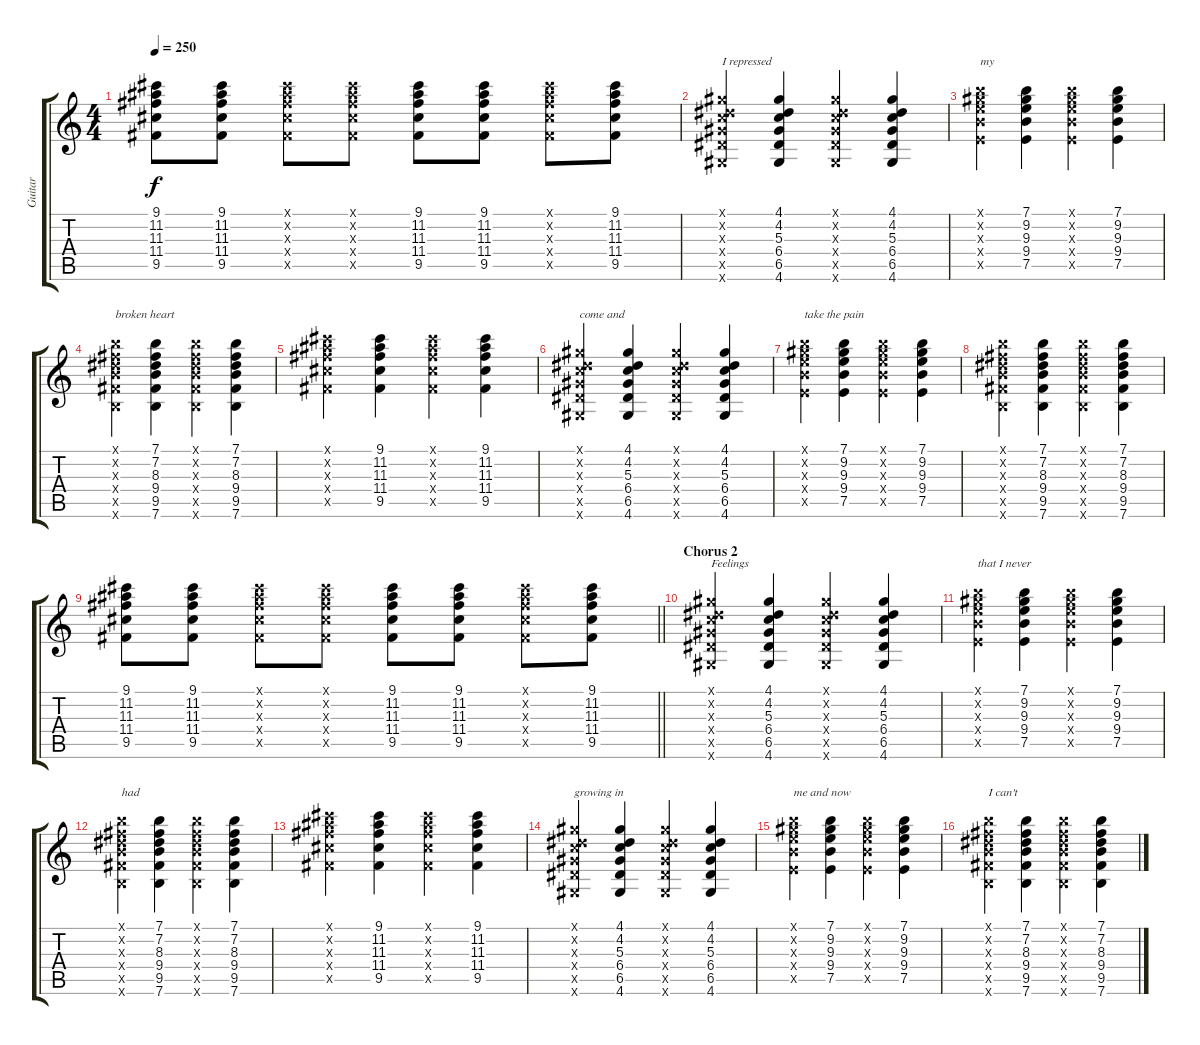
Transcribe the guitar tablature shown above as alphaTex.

\track ("Guitar" "Guitar") {instrument electricguitarclean}
\staff {score tabs}
\tuning (E4 B3 G3 D3 A2 E2) {hide}
\ts (4 4)
\tempo 250
\clef g2
\ks c
(9.1 11.2 11.3 11.4 9.5).8{dy f} (9.1 11.2 11.3 11.4 9.5).8 (9.1{x} 11.2{x} 11.3{x} 11.4{x} 9.5{x}).8 (9.1{x} 11.2{x} 11.3{x} 11.4{x} 9.5{x}).8 (9.1 11.2 11.3 11.4 9.5).8 (9.1 11.2 11.3 11.4 9.5).8 (9.1{x} 11.2{x} 11.3{x} 11.4{x} 9.5{x}).8 (9.1 11.2 11.3 11.4 9.5).8 |
(4.1{x} 4.2{x} 5.3{x} 6.4{x} 6.5{x} 4.6{x}).4{txt "I repressed "} (4.1 4.2 5.3 6.4 6.5 4.6).4 (4.1{x} 4.2{x} 5.3{x} 6.4{x} 6.5{x} 4.6{x}).4 (4.1 4.2 5.3 6.4 6.5 4.6).4 |
(7.1{x} 9.2{x} 9.3{x} 9.4{x} 7.5{x}).4{txt "my"} (7.1 9.2 9.3 9.4 7.5).4 (7.1{x} 9.2{x} 9.3{x} 9.4{x} 7.5{x}).4 (7.1 9.2 9.3 9.4 7.5).4 |
(7.1{x} 7.2{x} 8.3{x} 9.4{x} 9.5{x} 7.6{x}).4{txt "broken heart"} (7.1 7.2 8.3 9.4 9.5 7.6).4 (7.1{x} 7.2{x} 8.3{x} 9.4{x} 9.5{x} 7.6{x}).4 (7.1 7.2 8.3 9.4 9.5 7.6).4 |
(9.1{x} 11.2{x} 11.3{x} 11.4{x} 9.5{x}).4 (9.1 11.2 11.3 11.4 9.5).4 (9.1{x} 11.2{x} 11.3{x} 11.4{x} 9.5{x}).4 (9.1 11.2 11.3 11.4 9.5).4 |
(4.1{x} 4.2{x} 5.3{x} 6.4{x} 6.5{x} 4.6{x}).4{txt "come and "} (4.1 4.2 5.3 6.4 6.5 4.6).4 (4.1{x} 4.2{x} 5.3{x} 6.4{x} 6.5{x} 4.6{x}).4 (4.1 4.2 5.3 6.4 6.5 4.6).4 |
(7.1{x} 9.2{x} 9.3{x} 9.4{x} 7.5{x}).4{txt "take the pain"} (7.1 9.2 9.3 9.4 7.5).4 (7.1{x} 9.2{x} 9.3{x} 9.4{x} 7.5{x}).4 (7.1 9.2 9.3 9.4 7.5).4 |
(7.1{x} 7.2{x} 8.3{x} 9.4{x} 9.5{x} 7.6{x}).4 (7.1 7.2 8.3 9.4 9.5 7.6).4 (7.1{x} 7.2{x} 8.3{x} 9.4{x} 9.5{x} 7.6{x}).4 (7.1 7.2 8.3 9.4 9.5 7.6).4 |
\barLineRight lightlight
(9.1 11.2 11.3 11.4 9.5).8 (9.1 11.2 11.3 11.4 9.5).8 (9.1{x} 11.2{x} 11.3{x} 11.4{x} 9.5{x}).8 (9.1{x} 11.2{x} 11.3{x} 11.4{x} 9.5{x}).8 (9.1 11.2 11.3 11.4 9.5).8 (9.1 11.2 11.3 11.4 9.5).8 (9.1{x} 11.2{x} 11.3{x} 11.4{x} 9.5{x}).8 (9.1 11.2 11.3 11.4 9.5).8 |
\section ("" "Chorus 2")
(4.1{x} 4.2{x} 5.3{x} 6.4{x} 6.5{x} 4.6{x}).4{txt "Feelings"} (4.1 4.2 5.3 6.4 6.5 4.6).4 (4.1{x} 4.2{x} 5.3{x} 6.4{x} 6.5{x} 4.6{x}).4 (4.1 4.2 5.3 6.4 6.5 4.6).4 |
(7.1{x} 9.2{x} 9.3{x} 9.4{x} 7.5{x}).4{txt "that I never "} (7.1 9.2 9.3 9.4 7.5).4 (7.1{x} 9.2{x} 9.3{x} 9.4{x} 7.5{x}).4 (7.1 9.2 9.3 9.4 7.5).4 |
(7.1{x} 7.2{x} 8.3{x} 9.4{x} 9.5{x} 7.6{x}).4{txt "had"} (7.1 7.2 8.3 9.4 9.5 7.6).4 (7.1{x} 7.2{x} 8.3{x} 9.4{x} 9.5{x} 7.6{x}).4 (7.1 7.2 8.3 9.4 9.5 7.6).4 |
(9.1{x} 11.2{x} 11.3{x} 11.4{x} 9.5{x}).4 (9.1 11.2 11.3 11.4 9.5).4 (9.1{x} 11.2{x} 11.3{x} 11.4{x} 9.5{x}).4 (9.1 11.2 11.3 11.4 9.5).4 |
(4.1{x} 4.2{x} 5.3{x} 6.4{x} 6.5{x} 4.6{x}).4{txt "growing in "} (4.1 4.2 5.3 6.4 6.5 4.6).4 (4.1{x} 4.2{x} 5.3{x} 6.4{x} 6.5{x} 4.6{x}).4 (4.1 4.2 5.3 6.4 6.5 4.6).4 |
(7.1{x} 9.2{x} 9.3{x} 9.4{x} 7.5{x}).4{txt "me and now"} (7.1 9.2 9.3 9.4 7.5).4 (7.1{x} 9.2{x} 9.3{x} 9.4{x} 7.5{x}).4 (7.1 9.2 9.3 9.4 7.5).4 |
(7.1{x} 7.2{x} 8.3{x} 9.4{x} 9.5{x} 7.6{x}).4{txt "I can't "} (7.1 7.2 8.3 9.4 9.5 7.6).4 (7.1{x} 7.2{x} 8.3{x} 9.4{x} 9.5{x} 7.6{x}).4 (7.1 7.2 8.3 9.4 9.5 7.6).4
